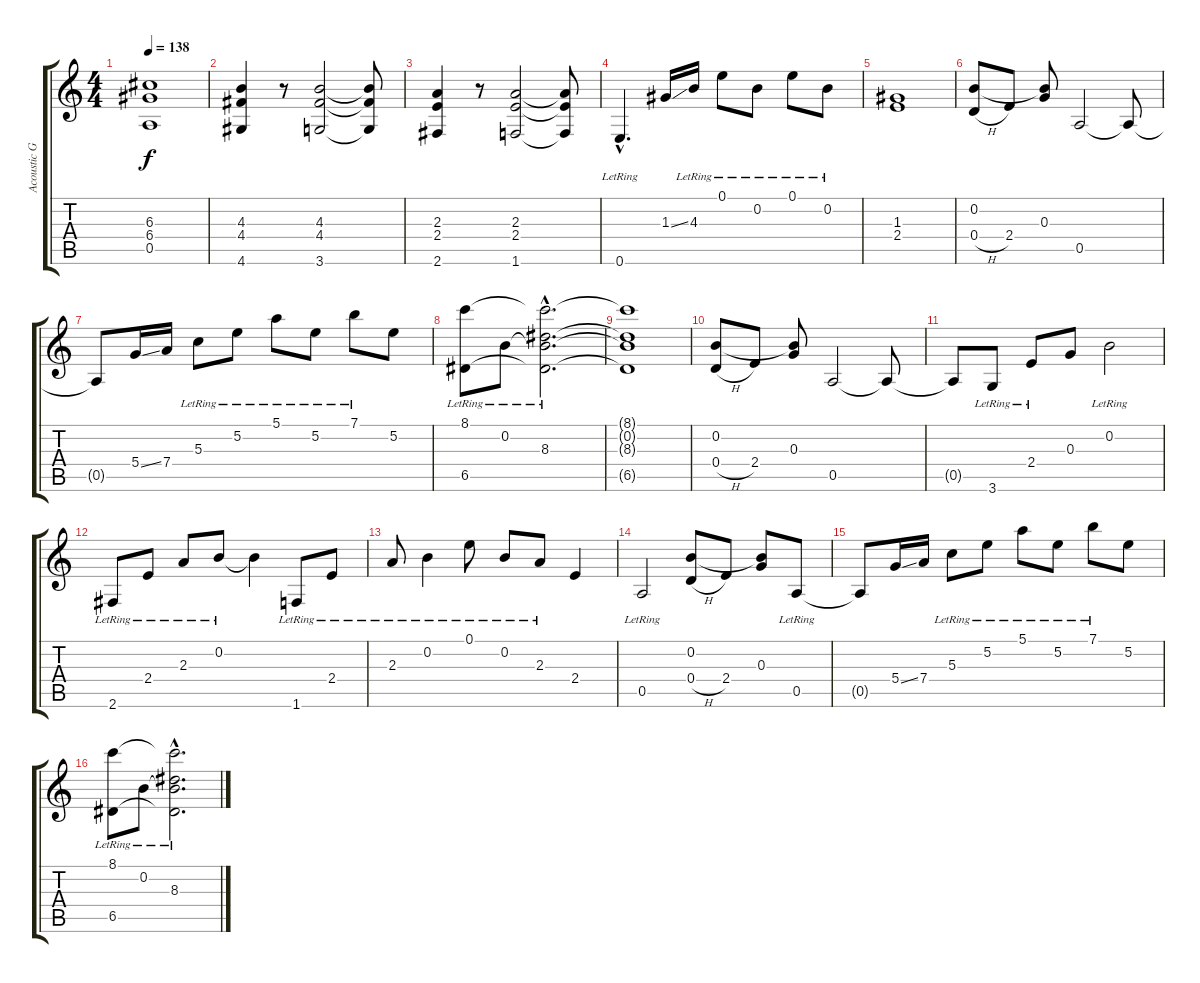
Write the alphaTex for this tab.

\track ("Acoustic Guitar" "Acoustic G") {instrument acousticguitarsteel}
\staff {score tabs}
\tuning (E4 B3 G3 D3 A2 E2) {hide}
\ts (4 4)
\tempo 138
\clef g2
\ks c
(6.3{t} 6.4{t} 0.5{t}).1{dy f} |
(4.3 4.4 4.6).4 r.8 (4.3 4.4 3.6).2 (4.3{t} 4.4{t} 3.6{t}).8 |
(2.3 2.4 2.6).4 r.8 (2.3 2.4 1.6).2 (2.3{t} 2.4{t} 1.6{t}).8 |
0.6{hac lr}.4{d} 1.3{ss}.16 4.3{lr}.16 0.1{lr}.8 0.2{lr}.8 0.1{lr}.8 0.2{lr}.8 |
(1.3 2.4).1 |
(0.2 0.4{h}).8 2.4.8 (0.2{t} 0.3).8 0.5.2 0.5{t}.8 |
0.5{t}.8 5.4{ss}.16 7.4.16 5.3{lr}.8 5.2{lr}.8 5.1{lr}.8 5.2{lr}.8 7.1{lr}.8 5.2.8 |
(8.1{lr} 6.5{lr}).8 0.2{lr}.8 (8.1{hac t} 0.2{hac t} 8.3{hac lr} 6.5{hac t}).2{d} |
(8.1{t} 0.2{t} 8.3{t} 6.5{t}).1 |
(0.2 0.4{h}).8 2.4.8 (0.2{t} 0.3).8 0.5.2 0.5{t}.8 |
0.5{t}.8 3.6{lr}.8 2.4{lr}.8 0.3.8 0.2{lr}.2 |
2.6{lr}.8 2.4{lr}.8 2.3{lr}.8 0.2{lr}.8 0.2{t}.4 1.6{lr}.8 2.4{lr}.8 |
2.3{lr}.8 0.2{lr}.4 0.1{lr}.8 0.2{lr}.8 2.3{lr}.8 2.4.4 |
0.5{lr}.2 (0.2 0.4{h}).8 2.4.8 (0.2{t} 0.3).8 0.5{lr}.8 |
0.5{t}.8 5.4{ss}.16 7.4.16 5.3{lr}.8 5.2{lr}.8 5.1{lr}.8 5.2{lr}.8 7.1{lr}.8 5.2.8 |
(8.1{lr} 6.5{lr}).8 0.2{lr}.8 (8.1{hac t} 0.2{hac t} 8.3{hac lr} 6.5{hac t}).2{d}
